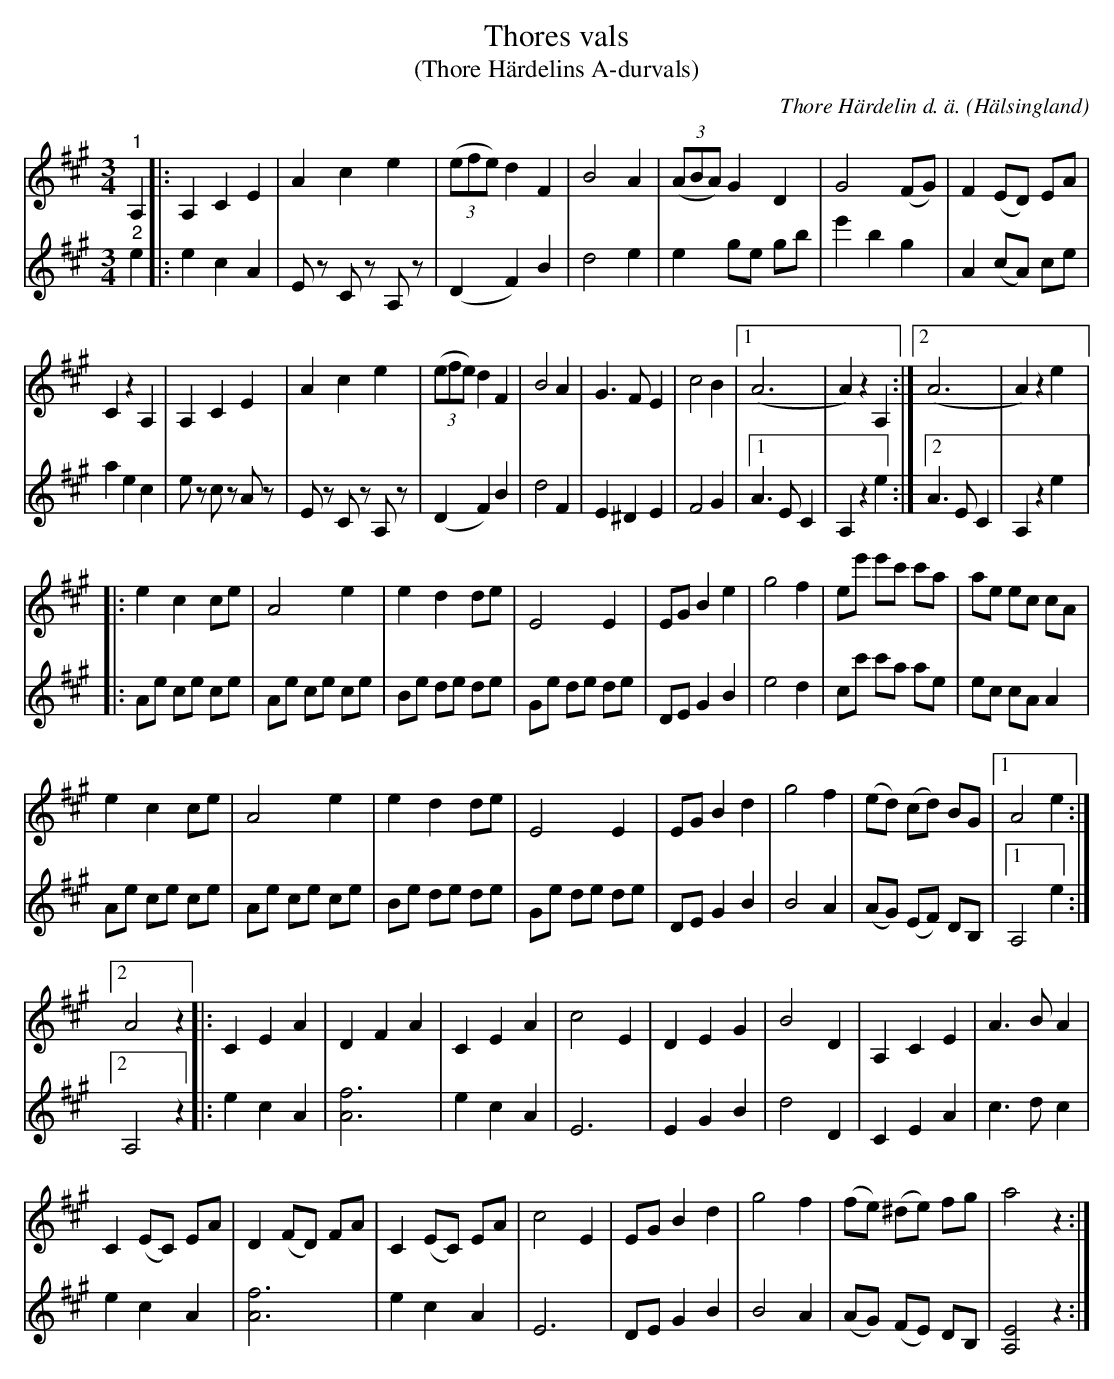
X:1
T:Thores vals
T:(Thore Härdelins A-durvals)
C:Thore Härdelin d. ä.
O:Hälsingland
L:1/8
M:3/4
K:A
V:1
"^1" A,2 |: A,2 C2 E2 | A2 c2 e2 | (3(efe) d2 F2 | B4 A2 | (3(ABA) G2 D2 | G4 (FG) | F2 (ED) EA |
C2 z2 A,2 | A,2 C2 E2 | A2 c2 e2 | (3(efe) d2 F2 | B4 A2 | G3 F E2 | c4 B2 |1 (A6 | A2) z2 A,2 :|2 (A6 | A2) z2 e2 |:
e2 c2 ce | A4 e2 | e2 d2 de | E4 E2 | EG B2 e2 | g4 f2 | ee' e'c' c'a | ae ec cA |
e2 c2 ce | A4 e2 | e2 d2 de | E4 E2 | EG B2 d2 | g4 f2 | (ed) (cd) BG |1 A4 e2 :|2
A4 z2 |: C2 E2 A2 | D2 F2 A2 | C2 E2 A2 | c4 E2 | D2 E2 G2 | B4 D2 | A,2 C2 E2 | A3 B A2 |
C2 (EC) EA | D2 (FD) FA | C2 (EC) EA | c4 E2 | EG B2 d2 | g4 f2 | (fe) (^de) fg | a4 z2 :|
V:2
"^2" e2 |: e2 c2 A2 | E z C z A, z | (D2 F2) B2 | d4 e2 | e2 ge gb | e'2 b2 g2 | A2 (cA) ce |
a2 e2 c2 | e z c z A z | E z C z A, z | (D2 F2) B2 | d4 F2 | E2 ^D2 E2 | F4 G2 |1 A3 E C2 | A,2 z2 e2 :|2 A3 E C2 | A,2 z2 e2 |:
Ae ce ce | Ae ce ce | Be de de | Ge de de | DE G2 B2 | e4 d2 | cc' c'a ae | ec cA A2 |
Ae ce ce | Ae ce ce | Be de de | Ge de de | DE G2 B2 | B4 A2 | (AG) (EF) DB, |1 A,4 e2 :|2
A,4 z2 |: e2 c2 A2 | [Af]6 | e2 c2 A2 | E6 | E2 G2 B2 | d4 D2 | C2 E2 A2 | c3 d c2 |
 e2 c2 A2 | [Af]6 | e2 c2 A2 | E6 | DE G2 B2 | B4 A2 | (AG) (FE) DB, | [A,E]4 z2 :|
